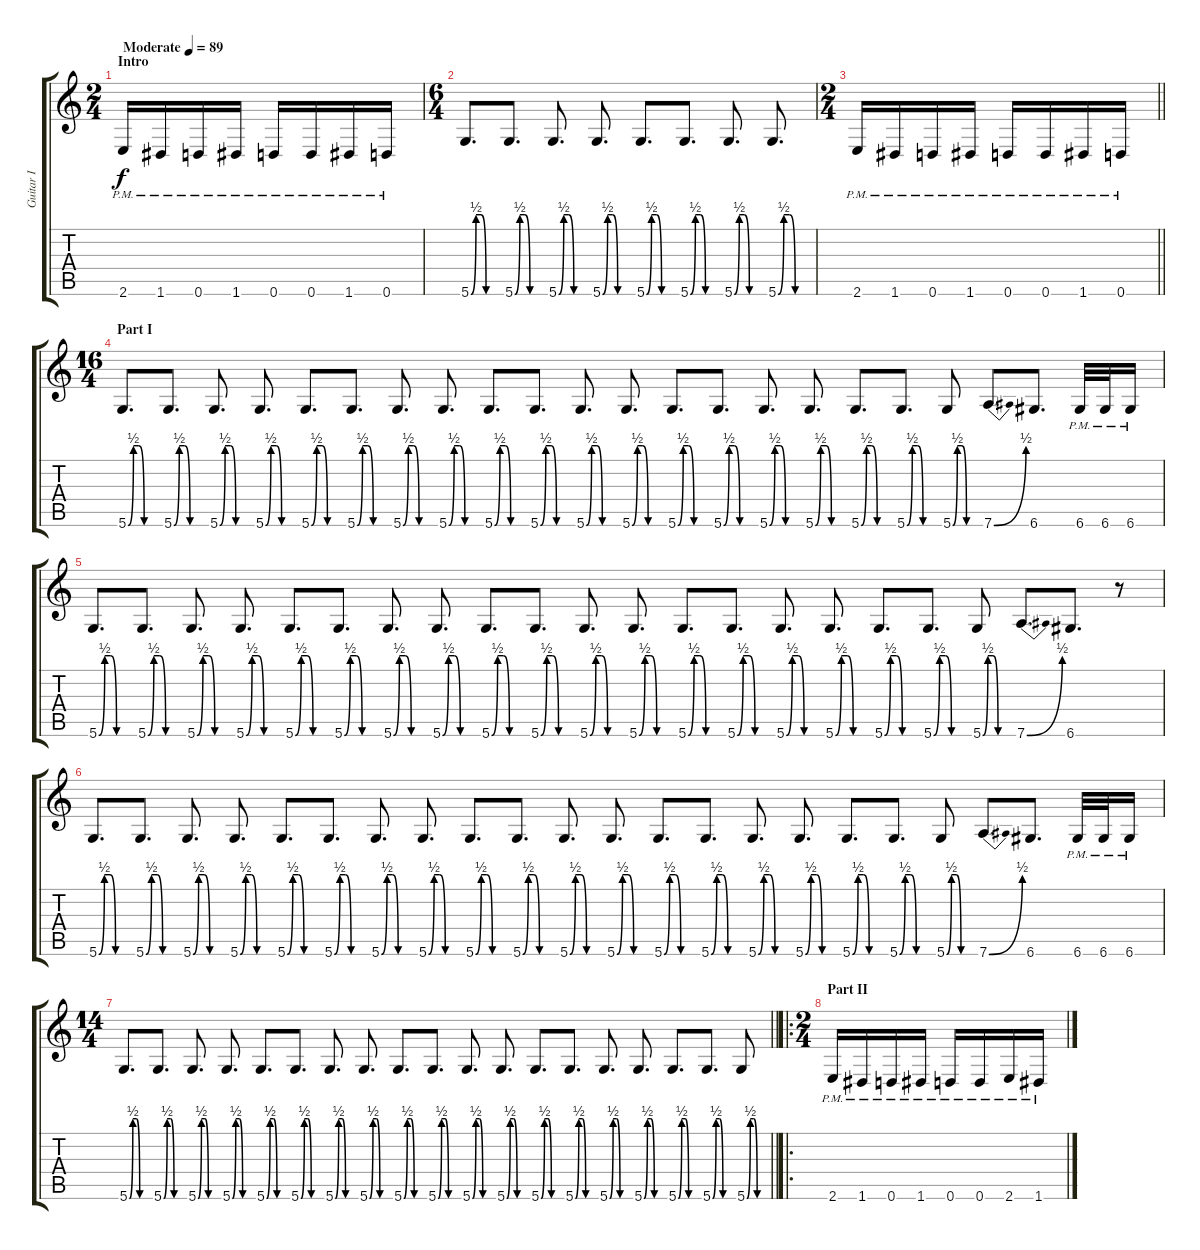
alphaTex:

\track ("Guitar I" "Guitar I") {instrument distortionguitar}
\staff {score tabs}
\tuning (D4 A3 F3 C3 G2 D2) {hide}
\ts (2 4)
\section ("" "Intro")
\tempo (89 "Moderate")
\clef g2
\ks c
2.6{pm}.16{dy f instrument distortionguitar} 1.6{pm}.16 0.6{pm}.16 1.6{pm}.16 0.6{pm}.16 0.6{pm}.16 1.6{pm}.16 0.6{pm}.16 |
\ts (6 4)
5.6{be (custom 0 0 10 2 20 2 30 0 60 0)}.8{d} 5.6{be (custom 0 0 10 2 20 2 30 0 60 0)}.8{d} 5.6{be (custom 0 0 10 2 20 2 30 0 60 0)}.8{d} 5.6{be (custom 0 0 10 2 20 2 30 0 60 0)}.8{d} 5.6{be (custom 0 0 10 2 20 2 30 0 60 0)}.8{d} 5.6{be (custom 0 0 10 2 20 2 30 0 60 0)}.8{d} 5.6{be (custom 0 0 10 2 20 2 30 0 60 0)}.8{d} 5.6{be (custom 0 0 10 2 20 2 30 0 60 0)}.8{d} |
\ts (2 4)
\barLineRight lightlight
2.6{pm}.16 1.6{pm}.16 0.6{pm}.16 1.6{pm}.16 0.6{pm}.16 0.6{pm}.16 1.6{pm}.16 0.6{pm}.16 |
\ts (16 4)
\section ("" "Part I")
5.6{be (custom 0 0 10 2 20 2 30 0 60 0)}.8{d} 5.6{be (custom 0 0 10 2 20 2 30 0 60 0)}.8{d} 5.6{be (custom 0 0 10 2 20 2 30 0 60 0)}.8{d} 5.6{be (custom 0 0 10 2 20 2 30 0 60 0)}.8{d} 5.6{be (custom 0 0 10 2 20 2 30 0 60 0)}.8{d} 5.6{be (custom 0 0 10 2 20 2 30 0 60 0)}.8{d} 5.6{be (custom 0 0 10 2 20 2 30 0 60 0)}.8{d} 5.6{be (custom 0 0 10 2 20 2 30 0 60 0)}.8{d} 5.6{be (custom 0 0 10 2 20 2 30 0 60 0)}.8{d} 5.6{be (custom 0 0 10 2 20 2 30 0 60 0)}.8{d} 5.6{be (custom 0 0 10 2 20 2 30 0 60 0)}.8{d} 5.6{be (custom 0 0 10 2 20 2 30 0 60 0)}.8{d} 5.6{be (custom 0 0 10 2 20 2 30 0 60 0)}.8{d} 5.6{be (custom 0 0 10 2 20 2 30 0 60 0)}.8{d} 5.6{be (custom 0 0 10 2 20 2 30 0 60 0)}.8{d} 5.6{be (custom 0 0 10 2 20 2 30 0 60 0)}.8{d} 5.6{be (custom 0 0 10 2 20 2 30 0 60 0)}.8{d} 5.6{be (custom 0 0 10 2 20 2 30 0 60 0)}.8{d} 5.6{be (custom 0 0 10 2 20 2 30 0 60 0)}.8 7.6{be (bend 0 0 60 2)}.8{d} 6.6.8{d} 6.6{pm}.32 6.6{pm}.32 6.6{pm}.16 |
5.6{be (custom 0 0 10 2 20 2 30 0 60 0)}.8{d} 5.6{be (custom 0 0 10 2 20 2 30 0 60 0)}.8{d} 5.6{be (custom 0 0 10 2 20 2 30 0 60 0)}.8{d} 5.6{be (custom 0 0 10 2 20 2 30 0 60 0)}.8{d} 5.6{be (custom 0 0 10 2 20 2 30 0 60 0)}.8{d} 5.6{be (custom 0 0 10 2 20 2 30 0 60 0)}.8{d} 5.6{be (custom 0 0 10 2 20 2 30 0 60 0)}.8{d} 5.6{be (custom 0 0 10 2 20 2 30 0 60 0)}.8{d} 5.6{be (custom 0 0 10 2 20 2 30 0 60 0)}.8{d} 5.6{be (custom 0 0 10 2 20 2 30 0 60 0)}.8{d} 5.6{be (custom 0 0 10 2 20 2 30 0 60 0)}.8{d} 5.6{be (custom 0 0 10 2 20 2 30 0 60 0)}.8{d} 5.6{be (custom 0 0 10 2 20 2 30 0 60 0)}.8{d} 5.6{be (custom 0 0 10 2 20 2 30 0 60 0)}.8{d} 5.6{be (custom 0 0 10 2 20 2 30 0 60 0)}.8{d} 5.6{be (custom 0 0 10 2 20 2 30 0 60 0)}.8{d} 5.6{be (custom 0 0 10 2 20 2 30 0 60 0)}.8{d} 5.6{be (custom 0 0 10 2 20 2 30 0 60 0)}.8{d} 5.6{be (custom 0 0 10 2 20 2 30 0 60 0)}.8 7.6{be (bend 0 0 60 2)}.8{d} 6.6.8{d} r.8 |
5.6{be (custom 0 0 10 2 20 2 30 0 60 0)}.8{d} 5.6{be (custom 0 0 10 2 20 2 30 0 60 0)}.8{d} 5.6{be (custom 0 0 10 2 20 2 30 0 60 0)}.8{d} 5.6{be (custom 0 0 10 2 20 2 30 0 60 0)}.8{d} 5.6{be (custom 0 0 10 2 20 2 30 0 60 0)}.8{d} 5.6{be (custom 0 0 10 2 20 2 30 0 60 0)}.8{d} 5.6{be (custom 0 0 10 2 20 2 30 0 60 0)}.8{d} 5.6{be (custom 0 0 10 2 20 2 30 0 60 0)}.8{d} 5.6{be (custom 0 0 10 2 20 2 30 0 60 0)}.8{d} 5.6{be (custom 0 0 10 2 20 2 30 0 60 0)}.8{d} 5.6{be (custom 0 0 10 2 20 2 30 0 60 0)}.8{d} 5.6{be (custom 0 0 10 2 20 2 30 0 60 0)}.8{d} 5.6{be (custom 0 0 10 2 20 2 30 0 60 0)}.8{d} 5.6{be (custom 0 0 10 2 20 2 30 0 60 0)}.8{d} 5.6{be (custom 0 0 10 2 20 2 30 0 60 0)}.8{d} 5.6{be (custom 0 0 10 2 20 2 30 0 60 0)}.8{d} 5.6{be (custom 0 0 10 2 20 2 30 0 60 0)}.8{d} 5.6{be (custom 0 0 10 2 20 2 30 0 60 0)}.8{d} 5.6{be (custom 0 0 10 2 20 2 30 0 60 0)}.8 7.6{be (bend 0 0 60 2)}.8{d} 6.6.8{d} 6.6{pm}.32 6.6{pm}.32 6.6{pm}.16 |
\ts (14 4)
\barLineRight lightlight
5.6{be (custom 0 0 10 2 20 2 30 0 60 0)}.8{d} 5.6{be (custom 0 0 10 2 20 2 30 0 60 0)}.8{d} 5.6{be (custom 0 0 10 2 20 2 30 0 60 0)}.8{d} 5.6{be (custom 0 0 10 2 20 2 30 0 60 0)}.8{d} 5.6{be (custom 0 0 10 2 20 2 30 0 60 0)}.8{d} 5.6{be (custom 0 0 10 2 20 2 30 0 60 0)}.8{d} 5.6{be (custom 0 0 10 2 20 2 30 0 60 0)}.8{d} 5.6{be (custom 0 0 10 2 20 2 30 0 60 0)}.8{d} 5.6{be (custom 0 0 10 2 20 2 30 0 60 0)}.8{d} 5.6{be (custom 0 0 10 2 20 2 30 0 60 0)}.8{d} 5.6{be (custom 0 0 10 2 20 2 30 0 60 0)}.8{d} 5.6{be (custom 0 0 10 2 20 2 30 0 60 0)}.8{d} 5.6{be (custom 0 0 10 2 20 2 30 0 60 0)}.8{d} 5.6{be (custom 0 0 10 2 20 2 30 0 60 0)}.8{d} 5.6{be (custom 0 0 10 2 20 2 30 0 60 0)}.8{d} 5.6{be (custom 0 0 10 2 20 2 30 0 60 0)}.8{d} 5.6{be (custom 0 0 10 2 20 2 30 0 60 0)}.8{d} 5.6{be (custom 0 0 10 2 20 2 30 0 60 0)}.8{d} 5.6{be (custom 0 0 10 2 20 2 30 0 60 0)}.8 |
\ro
\ts (2 4)
\section ("" "Part II")
2.6{pm}.16 1.6{pm}.16 0.6{pm}.16 1.6{pm}.16 0.6{pm}.16 0.6{pm}.16 2.6{pm}.16 1.6{pm}.16
